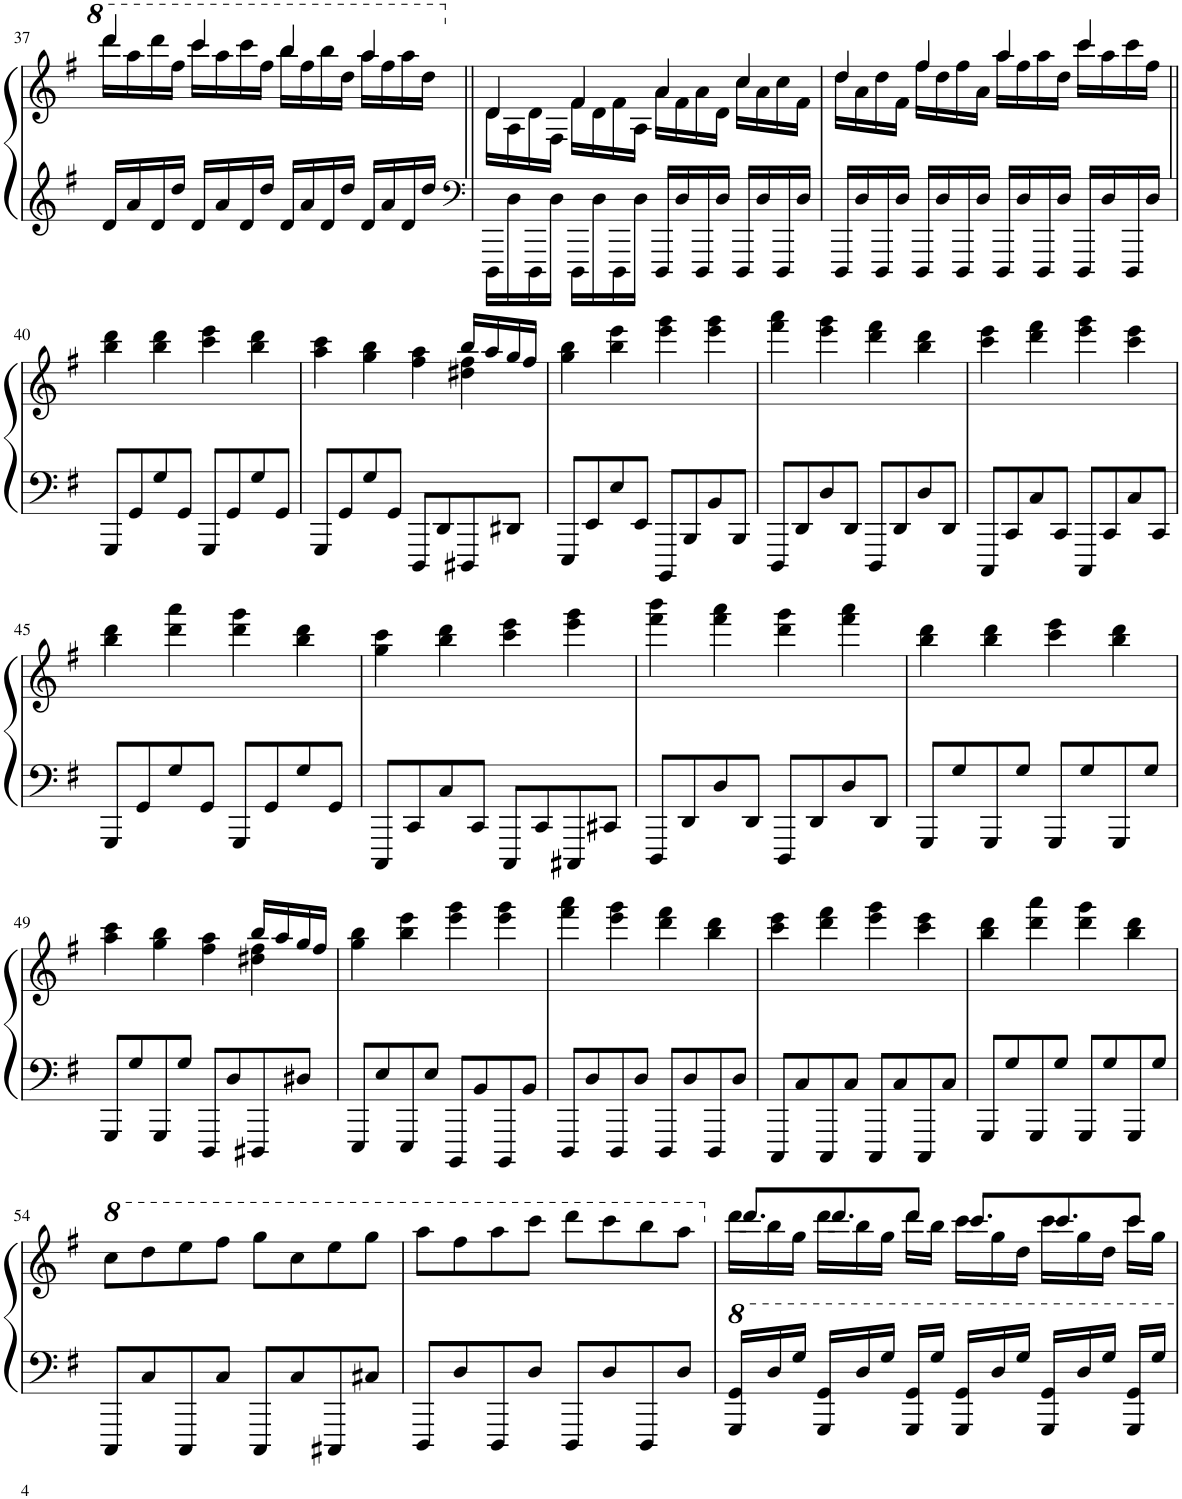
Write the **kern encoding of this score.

**kern	**kern
*part1	*part1
*staff2	*staff1
*I"Piano	*
*I'Pno.	*
!!LO:PB:g=z
*clefG2	*clefG2
*k[f#]	*k[f#]
*M4/4	*M4/4
=37	=37
*	*^
16d/LL	4dddd/	16dddd\LL
16a/	.	16aaa\
16d/	.	16dddd\
16dd/JJ	.	16fff#\JJ
16d/LL	4cccc/	16cccc\LL
16a/	.	16aaa\
16d/	.	16cccc\
16dd/JJ	.	16fff#\JJ
16d/LL	4bbb/	16bbb\LL
16a/	.	16fff#\
16d/	.	16bbb\
16dd/JJ	.	16ddd\JJ
16d/LL	4aaa/	16aaa\LL
16a/	.	16fff#\
16d/	.	16aaa\
16dd/JJ	.	16ddd\JJ
=38||	=38||	=38||
*clefF4	*	*
16DDD\LL	4d/	16d\LL
16D\	.	16A\
16DDD\	.	16d\
16D\JJ	.	16F#\JJ
16DDD\LL	4f#/	16f#\LL
16D\	.	16d\
16DDD\	.	16f#\
16D\JJ	.	16A\JJ
16DDD/LL	4a/	16a\LL
16D/	.	16f#\
16DDD/	.	16a\
16D/JJ	.	16d\JJ
16DDD/LL	4cc/	16cc\LL
16D/	.	16a\
16DDD/	.	16cc\
16D/JJ	.	16f#\JJ
=39	=39	=39
16DDD/LL	4dd/	16dd\LL
16D/	.	16a\
16DDD/	.	16dd\
16D/JJ	.	16f#\JJ
16DDD/LL	4ff#/	16ff#\LL
16D/	.	16dd\
16DDD/	.	16ff#\
16D/JJ	.	16a\JJ
16DDD/LL	4aa/	16aa\LL
16D/	.	16ff#\
16DDD/	.	16aa\
16D/JJ	.	16dd\JJ
16DDD/LL	4ccc/	16ccc\LL
16D/	.	16aa\
16DDD/	.	16ccc\
16D/JJ	.	16ff#\JJ
*	*v	*v
!!LO:LB:g=z
=40||	=40||
8GGG/L	4bb\ 4ddd\
8GG/	.
8G/	4bb\ 4ddd\
8GG/J	.
8GGG/L	4ccc\ 4eee\
8GG/	.
8G/	4bb\ 4ddd\
8GG/J	.
=41	=41
*	*^
8GGG/L	4aa\ 4ccc\	2.ryy
8GG/	.	.
8G/	4gg\ 4bb\	.
8GG/J	.	.
8DDD/L	4ff#\ 4aa\	.
8DD/	.	.
8DDD#X/	16bb/LL	4dd#X\ 4ff#\
.	16aa/	.
8DD#X/J	16gg/	.
.	16ff#/JJ	.
*	*v	*v
=42	=42
8EEE/L	4gg\ 4bb\
8EE/	.
8E/	4bb\ 4eee\
8EE/J	.
8BBBB/L	4eee\ 4ggg\
8BBB/	.
8BB/	4eee\ 4ggg\
8BBB/J	.
=43	=43
8DDD/L	4fff#\ 4aaa\
8DD/	.
8D/	4eee\ 4ggg\
8DD/J	.
8DDD/L	4ddd\ 4fff#\
8DD/	.
8D/	4bb\ 4ddd\
8DD/J	.
=44	=44
8CCC/L	4ccc\ 4eee\
8CC/	.
8C/	4ddd\ 4fff#\
8CC/J	.
8CCC/L	4eee\ 4ggg\
8CC/	.
8C/	4ccc\ 4eee\
8CC/J	.
!!LO:LB:g=z
=45	=45
8GGG/L	4bb\ 4ddd\
8GG/	.
8G/	4ddd\ 4aaa\
8GG/J	.
8GGG/L	4ddd\ 4ggg\
8GG/	.
8G/	4bb\ 4ddd\
8GG/J	.
=46	=46
8CCC/L	4gg\ 4ccc\
8CC/	.
8C/	4bb\ 4ddd\
8CC/J	.
8CCC/L	4ccc\ 4eee\
8CC/	.
8CCC#X/	4eee\ 4ggg\
8CC#X/J	.
=47	=47
8DDD/L	4fff#\ 4bbb\
8DD/	.
8D/	4fff#\ 4aaa\
8DD/J	.
8DDD/L	4ddd\ 4ggg\
8DD/	.
8D/	4fff#\ 4aaa\
8DD/J	.
=48	=48
8GGG/L	4bb\ 4ddd\
8G/	.
8GGG/	4bb\ 4ddd\
8G/J	.
8GGG/L	4ccc\ 4eee\
8G/	.
8GGG/	4bb\ 4ddd\
8G/J	.
!!LO:LB:g=z
=49	=49
*	*^
8GGG/L	4aa\ 4ccc\	2.ryy
8G/	.	.
8GGG/	4gg\ 4bb\	.
8G/J	.	.
8DDD/L	4ff#\ 4aa\	.
8D/	.	.
8DDD#X/	16bb/LL	4dd#X\ 4ff#\
.	16aa/	.
8D#X/J	16gg/	.
.	16ff#/JJ	.
*	*v	*v
=50	=50
8EEE/L	4gg\ 4bb\
8E/	.
8EEE/	4bb\ 4eee\
8E/J	.
8BBBB/L	4eee\ 4ggg\
8BB/	.
8BBBB/	4eee\ 4ggg\
8BB/J	.
=51	=51
8DDD/L	4fff#\ 4aaa\
8D/	.
8DDD/	4eee\ 4ggg\
8D/J	.
8DDD/L	4ddd\ 4fff#\
8D/	.
8DDD/	4bb\ 4ddd\
8D/J	.
=52	=52
8CCC/L	4ccc\ 4eee\
8C/	.
8CCC/	4ddd\ 4fff#\
8C/J	.
8CCC/L	4eee\ 4ggg\
8C/	.
8CCC/	4ccc\ 4eee\
8C/J	.
=53	=53
8GGG/L	4bb\ 4ddd\
8G/	.
8GGG/	4ddd\ 4aaa\
8G/J	.
8GGG/L	4ddd\ 4ggg\
8G/	.
8GGG/	4bb\ 4ddd\
8G/J	.
!!LO:LB:g=z
=54	=54
*	*8va
8CCC/L	8ccc\L
8C/	8ddd\
8CCC/	8eee\
8C/J	8fff#\J
8CCC/L	8ggg\L
8C/	8ccc\
8CCC#X/	8eee\
8C#X/J	8ggg\J
=55	=55
8DDD/L	8aaa\L
8D/	8fff#\
8DDD/	8aaa\
8D/J	8cccc\J
8DDD/L	8dddd\L
8D/	8cccc\
8DDD/	8bbb\
8D/J	8aaa\J
=56	=56
*	*X8va
*	*^
16GG/ 16G/LL	8.ddd/L	16ddd\LL
16d/	.	16bb\
16g/JJ	.	16gg\JJ
16GG/ 16G/LL	8.ddd/	16ddd\LL
16d/	.	16bb\
16g/JJ	.	16gg\JJ
16GG/ 16G/LL	8ddd/J	16ddd\LL
16g/JJ	.	16bb\JJ
16GG/ 16G/LL	8.ccc/L	16ccc\LL
16d/	.	16gg\
16g/JJ	.	16dd\JJ
16GG/ 16G/LL	8.ccc/	16ccc\LL
16d/	.	16gg\
16g/JJ	.	16dd\JJ
16GG/ 16G/LL	8ccc/J	16ccc\LL
16g/JJ	.	16gg\JJ
*	*v	*v
=	=
*-	*-
